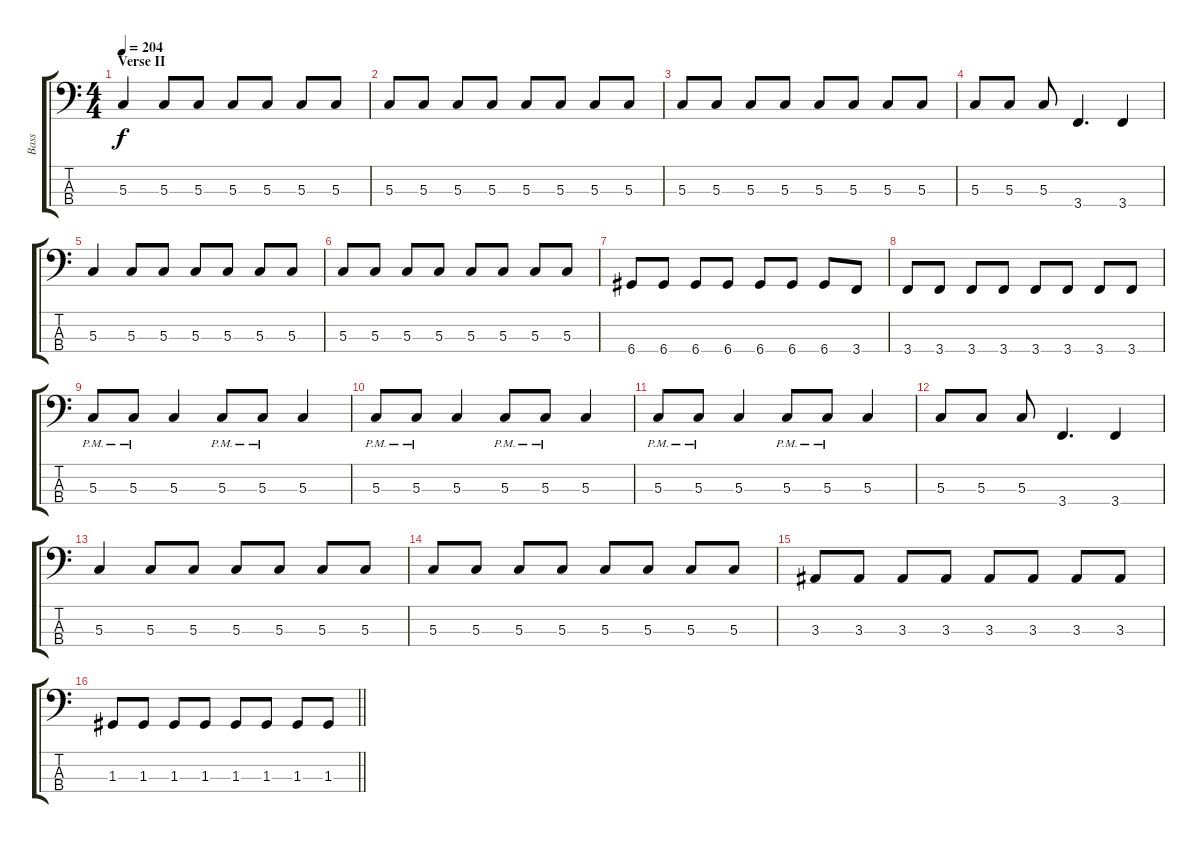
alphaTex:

\track ("Bass" "Bass") {instrument electricbasspick}
\staff {score tabs}
\tuning (F2 C2 G1 D1) {hide}
\ts (4 4)
\section ("" "Verse II")
\tempo 204
\clef f4
\ks c
5.3.4{dy f} 5.3.8 5.3.8 5.3.8 5.3.8 5.3.8 5.3.8 |
5.3.8 5.3.8 5.3.8 5.3.8 5.3.8 5.3.8 5.3.8 5.3.8 |
5.3.8 5.3.8 5.3.8 5.3.8 5.3.8 5.3.8 5.3.8 5.3.8 |
5.3.8 5.3.8 5.3.8 3.4.4{d} 3.4.4 |
5.3.4 5.3.8 5.3.8 5.3.8 5.3.8 5.3.8 5.3.8 |
5.3.8 5.3.8 5.3.8 5.3.8 5.3.8 5.3.8 5.3.8 5.3.8 |
6.4.8 6.4.8 6.4.8 6.4.8 6.4.8 6.4.8 6.4.8 3.4.8 |
3.4.8 3.4.8 3.4.8 3.4.8 3.4.8 3.4.8 3.4.8 3.4.8 |
5.3{pm}.8 5.3{pm}.8 5.3.4 5.3{pm}.8 5.3{pm}.8 5.3.4 |
5.3{pm}.8 5.3{pm}.8 5.3.4 5.3{pm}.8 5.3{pm}.8 5.3.4 |
5.3{pm}.8 5.3{pm}.8 5.3.4 5.3{pm}.8 5.3{pm}.8 5.3.4 |
5.3.8 5.3.8 5.3.8 3.4.4{d} 3.4.4 |
5.3.4 5.3.8 5.3.8 5.3.8 5.3.8 5.3.8 5.3.8 |
5.3.8 5.3.8 5.3.8 5.3.8 5.3.8 5.3.8 5.3.8 5.3.8 |
3.3.8 3.3.8 3.3.8 3.3.8 3.3.8 3.3.8 3.3.8 3.3.8 |
\barLineRight lightlight
1.3.8 1.3.8 1.3.8 1.3.8 1.3.8 1.3.8 1.3.8 1.3.8
